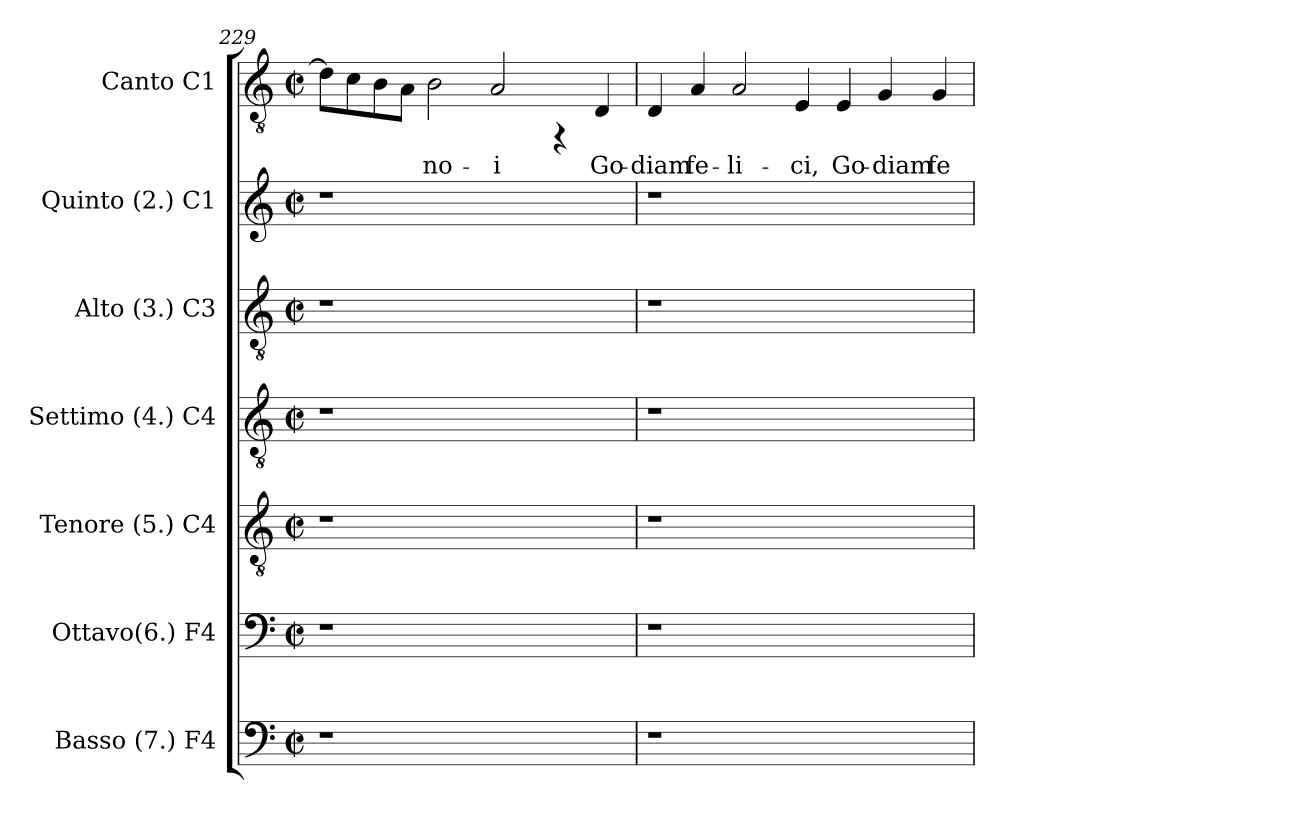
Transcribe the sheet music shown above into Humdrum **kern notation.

**kern	**kern	**kern	**kern	**kern	**kern	**kern	**text
*part7	*part6	*part5	*part4	*part3	*part2	*part1	*part1
*staff7	*staff6	*staff5	*staff4	*staff3	*staff2	*staff1	*staff1
*I"Basso (7.)  F4	*I"Ottavo(6.)  F4	*I"Tenore (5.)  C4	*I"Settimo (4.)  C4	*I"Alto (3.)  C3	*I"Quinto (2.)  C1	*I"Canto  C1	*
*	*	*I'T	*	*I'A	*	*I'C	*
*clefF4	*clefF4	*clefGv2	*clefGv2	*clefGv2	*clefG2	*clefGv2	*
*k[]	*k[]	*k[]	*k[]	*k[]	*k[]	*k[]	*
*C:	*C:	*C:	*C:	*C:	*C:	*C:	*
*M2/2	*M2/2	*M2/2	*M2/2	*M2/2	*M2/2	*M2/2	*
*met(c|)	*met(c|)	*met(c|)	*met(c|)	*met(c|)	*met(c|)	*met(c|)	*
=229	=229	=229	=229	=229	=229	=229	=229
!	!	!	!	!	!	!	!LO:LY:b:cj
1r	1r	1r	1r	1r	1r	8d\L]	.
!	!	!	!	!	!	!	!LO:LY:b:cj
.	.	.	.	.	.	8c\	.
!	!	!	!	!	!	!	!LO:LY:b:cj
.	.	.	.	.	.	8B\	.
!	!	!	!	!	!	!	!LO:LY:b:cj
.	.	.	.	.	.	8A\J	.
!	!	!	!	!	!	!	!LO:LY:b:cj
.	.	.	.	.	.	2B\	no-
!	!	!	!	!	!	!	!LO:LY:b:cj
1ryy	1ryy	1ryy	1ryy	1ryy	1ryy	2A/	-i
.	.	.	.	.	.	4rFF	.
!	!	!	!	!	!	!	!LO:LY:b:cj
.	.	.	.	.	.	4D/	Go-
=230	=230	=230	=230	=230	=230	=230	=230
!	!	!	!	!	!	!	!LO:LY:b:cj
1r	1r	1r	1r	1r	1r	4D/	-diam
!	!	!	!	!	!	!	!LO:LY:b:cj
.	.	.	.	.	.	4A/	fe-
!	!	!	!	!	!	!	!LO:LY:b:cj
.	.	.	.	.	.	2A/	-li-
!	!	!	!	!	!	!	!LO:LY:b:cj
1ryy	1ryy	1ryy	1ryy	1ryy	1ryy	4E/	-ci,
!	!	!	!	!	!	!	!LO:LY:b:cj
.	.	.	.	.	.	4E/	Go-
!	!	!	!	!	!	!	!LO:LY:b:cj
.	.	.	.	.	.	4G/	-diam
!	!	!	!	!	!	!	!LO:LY:b:cj
.	.	.	.	.	.	4G/	fe-
=	=	=	=	=	=	=	=
*-	*-	*-	*-	*-	*-	*-	*-
